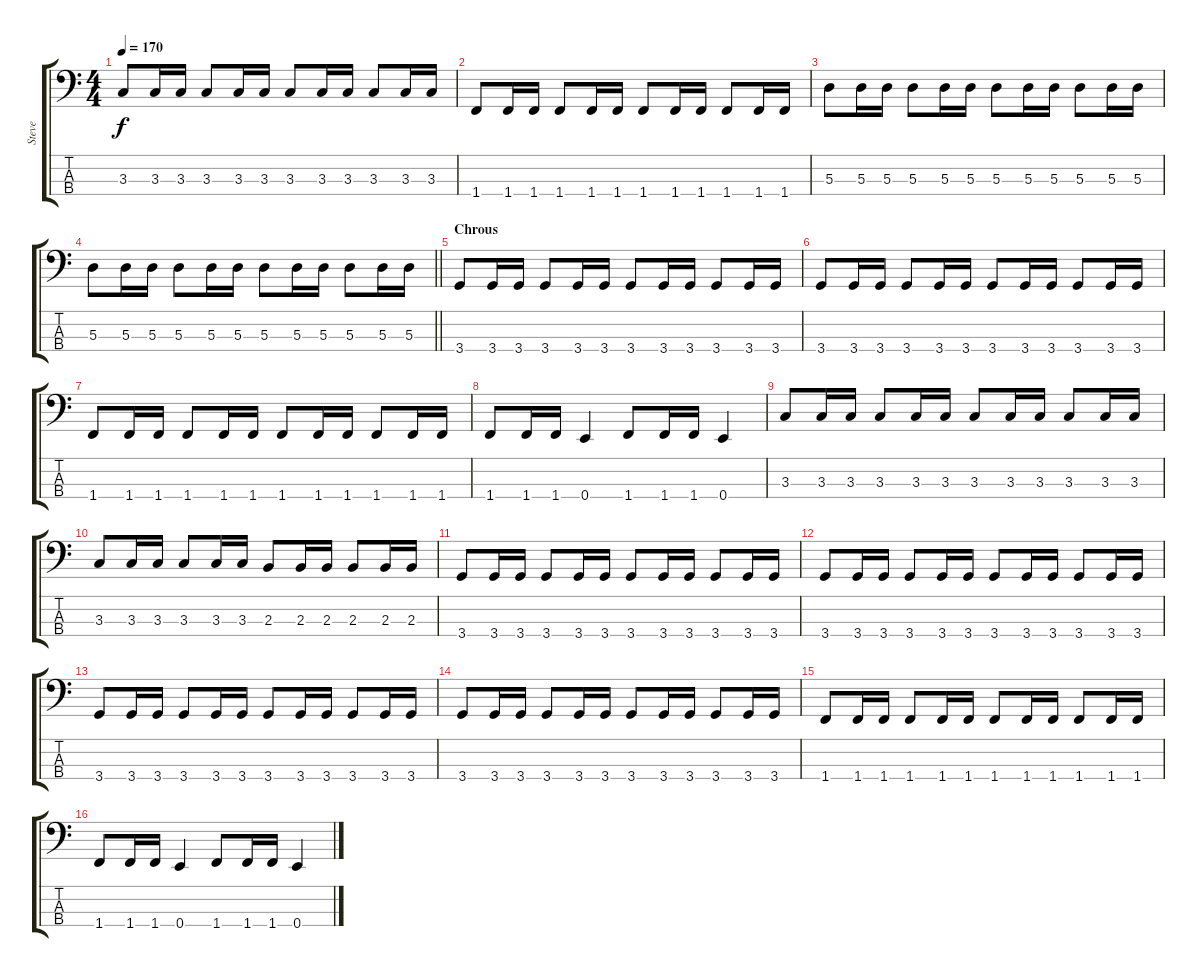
\track ("Steve" "Steve") {instrument electricbassfinger}
\staff {score tabs}
\tuning (G2 D2 A1 E1) {hide}
\ts (4 4)
\tempo 170
\clef f4
\ks c
3.3.8{dy f} 3.3.16 3.3.16 3.3.8 3.3.16 3.3.16 3.3.8 3.3.16 3.3.16 3.3.8 3.3.16 3.3.16 |
1.4.8 1.4.16 1.4.16 1.4.8 1.4.16 1.4.16 1.4.8 1.4.16 1.4.16 1.4.8 1.4.16 1.4.16 |
5.3.8 5.3.16 5.3.16 5.3.8 5.3.16 5.3.16 5.3.8 5.3.16 5.3.16 5.3.8 5.3.16 5.3.16 |
\barLineRight lightlight
5.3.8 5.3.16 5.3.16 5.3.8 5.3.16 5.3.16 5.3.8 5.3.16 5.3.16 5.3.8 5.3.16 5.3.16 |
\section ("" "Chrous")
3.4.8 3.4.16 3.4.16 3.4.8 3.4.16 3.4.16 3.4.8 3.4.16 3.4.16 3.4.8 3.4.16 3.4.16 |
3.4.8 3.4.16 3.4.16 3.4.8 3.4.16 3.4.16 3.4.8 3.4.16 3.4.16 3.4.8 3.4.16 3.4.16 |
1.4.8 1.4.16 1.4.16 1.4.8 1.4.16 1.4.16 1.4.8 1.4.16 1.4.16 1.4.8 1.4.16 1.4.16 |
1.4.8 1.4.16 1.4.16 0.4.4 1.4.8 1.4.16 1.4.16 0.4.4 |
3.3.8 3.3.16 3.3.16 3.3.8 3.3.16 3.3.16 3.3.8 3.3.16 3.3.16 3.3.8 3.3.16 3.3.16 |
3.3.8 3.3.16 3.3.16 3.3.8 3.3.16 3.3.16 2.3.8 2.3.16 2.3.16 2.3.8 2.3.16 2.3.16 |
3.4.8 3.4.16 3.4.16 3.4.8 3.4.16 3.4.16 3.4.8 3.4.16 3.4.16 3.4.8 3.4.16 3.4.16 |
3.4.8 3.4.16 3.4.16 3.4.8 3.4.16 3.4.16 3.4.8 3.4.16 3.4.16 3.4.8 3.4.16 3.4.16 |
3.4.8 3.4.16 3.4.16 3.4.8 3.4.16 3.4.16 3.4.8 3.4.16 3.4.16 3.4.8 3.4.16 3.4.16 |
3.4.8 3.4.16 3.4.16 3.4.8 3.4.16 3.4.16 3.4.8 3.4.16 3.4.16 3.4.8 3.4.16 3.4.16 |
1.4.8 1.4.16 1.4.16 1.4.8 1.4.16 1.4.16 1.4.8 1.4.16 1.4.16 1.4.8 1.4.16 1.4.16 |
1.4.8 1.4.16 1.4.16 0.4.4 1.4.8 1.4.16 1.4.16 0.4.4
